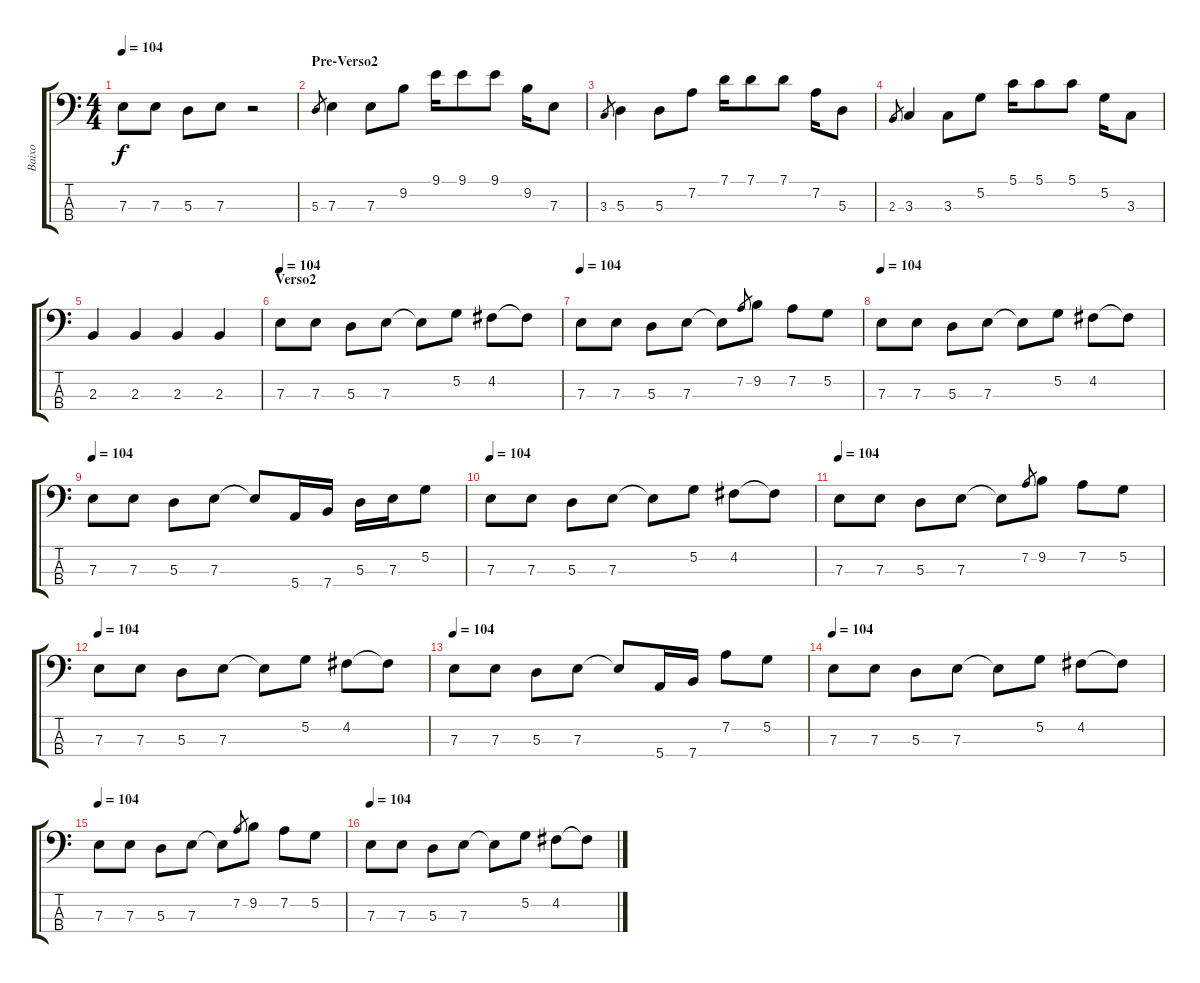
\track ("Baixo" "Baixo") {instrument electricbassfinger}
\staff {score tabs}
\tuning (G2 D2 A1 E1) {hide}
\ts (4 4)
\tempo 104
\clef f4
\ks c
7.3.8{dy f} 7.3.8 5.3.8 7.3.8 r.2 |
\section ("" "Pre-Verso2")
5.3.8{gr} 7.3.4 7.3.8 9.2.8 9.1.16 9.1.8 9.1.8 9.2.16 7.3.8 |
3.3.8{gr} 5.3.4 5.3.8 7.2.8 7.1.16 7.1.8 7.1.8 7.2.16 5.3.8 |
2.3.8{gr} 3.3.4 3.3.8 5.2.8 5.1.16 5.1.8 5.1.8 5.2.16 3.3.8 |
2.3.4 2.3.4 2.3.4 2.3.4 |
\section ("" "Verso2")
\tempo 104
7.3.8 7.3.8 5.3.8 7.3.8 7.3{t}.8 5.2.8 4.2.8 4.2{t}.8 |
\tempo 104
7.3.8 7.3.8 5.3.8 7.3.8 7.3{t}.8 7.2.8{gr} 9.2.8 7.2.8 5.2.8 |
\tempo 104
7.3.8 7.3.8 5.3.8 7.3.8 7.3{t}.8 5.2.8 4.2.8 4.2{t}.8 |
\tempo 104
7.3.8 7.3.8 5.3.8 7.3.8 7.3{t}.8 5.4.16 7.4.16 5.3.16 7.3.16 5.2.8 |
\tempo 104
7.3.8 7.3.8 5.3.8 7.3.8 7.3{t}.8 5.2.8 4.2.8 4.2{t}.8 |
\tempo 104
7.3.8 7.3.8 5.3.8 7.3.8 7.3{t}.8 7.2.8{gr} 9.2.8 7.2.8 5.2.8 |
\tempo 104
7.3.8 7.3.8 5.3.8 7.3.8 7.3{t}.8 5.2.8 4.2.8 4.2{t}.8 |
\tempo 104
7.3.8 7.3.8 5.3.8 7.3.8 7.3{t}.8 5.4.16 7.4.16 7.2.8 5.2.8 |
\tempo 104
7.3.8 7.3.8 5.3.8 7.3.8 7.3{t}.8 5.2.8 4.2.8 4.2{t}.8 |
\tempo 104
7.3.8 7.3.8 5.3.8 7.3.8 7.3{t}.8 7.2.8{gr} 9.2.8 7.2.8 5.2.8 |
\tempo 104
7.3.8 7.3.8 5.3.8 7.3.8 7.3{t}.8 5.2.8 4.2.8 4.2{t}.8
